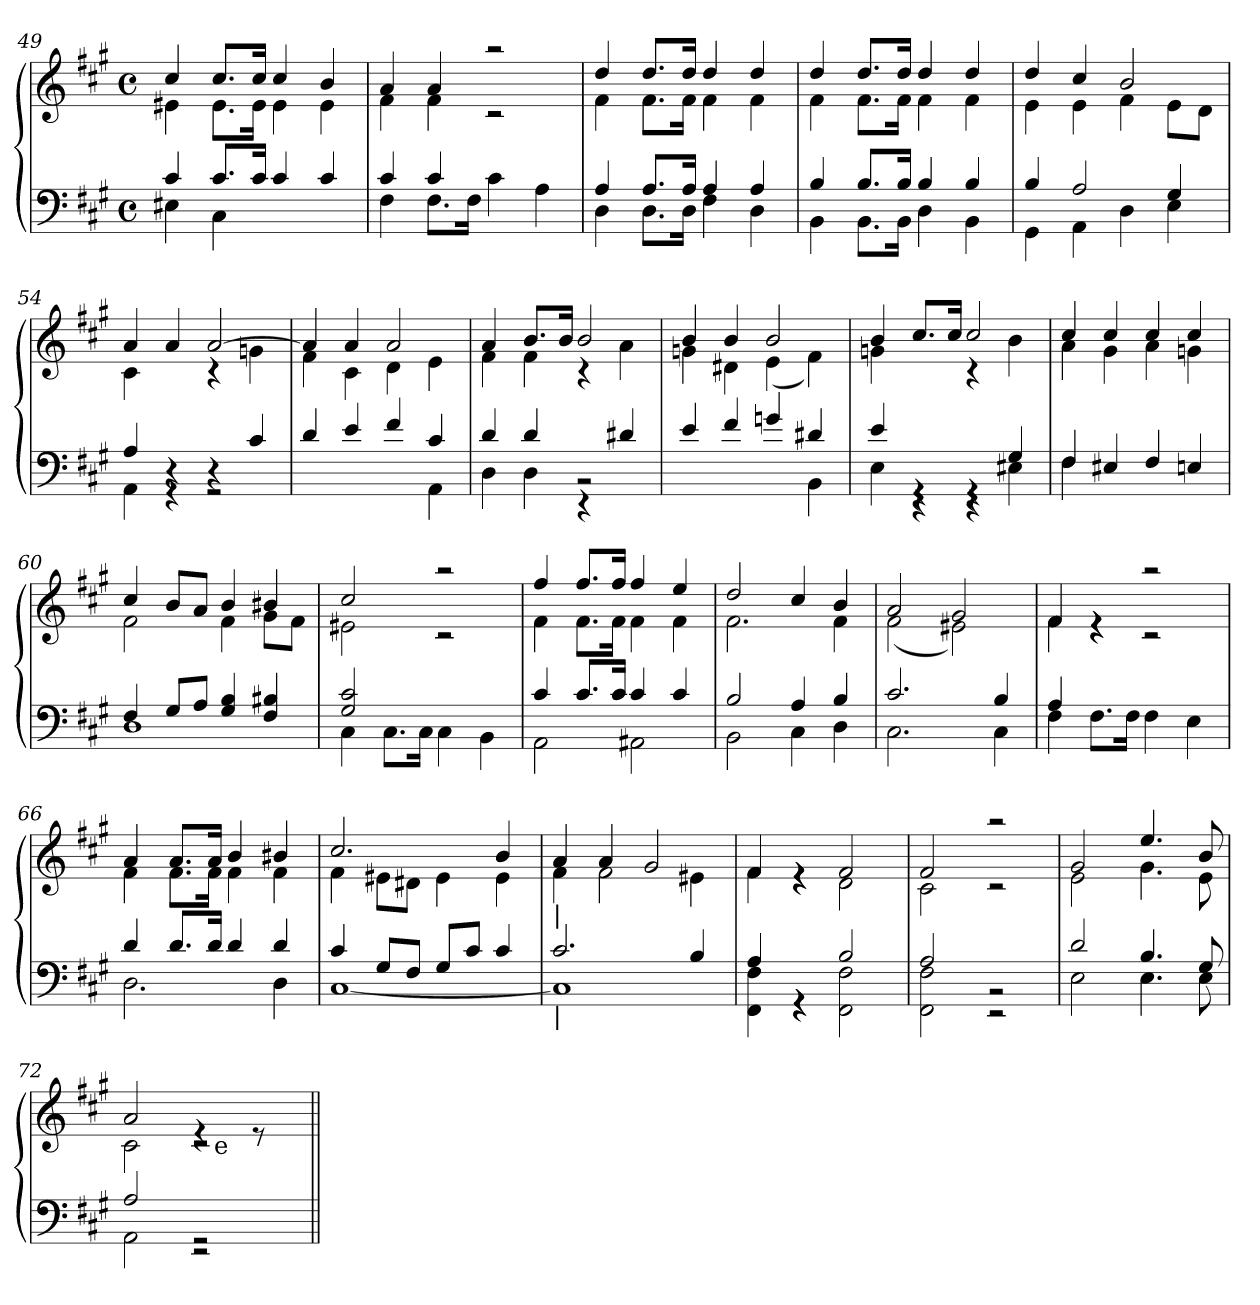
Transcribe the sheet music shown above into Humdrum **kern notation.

**kern	**kern
*part2	*part1
*staff2	*staff1
*clefF4	*clefG2
*k[f#c#g#]	*k[f#c#g#]
*A:	*A:
*M4/4	*M4/4
*met(c)	*met(c)
=49	=49
*^	*^
4c#/	4E#X\	4cc#/	4e#X\
8.c#/L	4C#\	8.cc#/L	8.e#\L
16c#/Jk	.	16cc#/Jk	16e#\Jk
4c#/	2ryy	4cc#/	4e#\
4c#/	.	4b/	4e#\
!!LO:LB:g=z	!!
=50	=50	=50	=50
4c#/	4F#\	4a/	4f#\
4c#/	8.F#\L	4a/	4f#\
.	16F#\Jk	.	.
2ryy	4c#\	2raa	2rc
.	4A\	.	.
=51	=51	=51	=51
4A/	4D\	4dd/	4f#\
8.A/L	8.D\L	8.dd/L	8.f#\L
16A/Jk	16D\Jk	16dd/Jk	16f#\Jk
4A/	4F#\	4dd/	4f#\
4A/	4D\	4dd/	4f#\
=52	=52	=52	=52
4B/	4BB\	4dd/	4f#\
8.B/L	8.BB\L	8.dd/L	8.f#\L
16B/Jk	16BB\Jk	16dd/Jk	16f#\Jk
4B/	4D\	4dd/	4f#\
4B/	4BB\	4dd/	4f#\
=53	=53	=53	=53
4B/	4GG#\	4dd/	4e\
2A/	4AA\	4cc#/	4e\
.	4D\	2b/	4f#\
4G#/	4E\	.	8e\L
.	.	.	8d\J
!!LO:PB:g=z	!!
=54	=54	=54	=54
4A/	4AA\	4a/	4c#\
4rC	4rFF	4a/	4ryy
4rC	2r	[<2a/	4rB
4c#/	.	.	4gn\
=55	=55	=55	=55
4d/	2.ryy	4a/]	4f#\
4e/	.	4a/	4c#\
4f#/	.	2a/	4d\
4c#/	4AA\	.	4e\
=56	=56	=56	=56
4d/	4D\	4a/	4f#\
4d/	4D\	8.b/L	4f#\
.	.	16b/Jk	.
4rEE	2r	2b/	4rB
4d#X/	.	.	4a\
=57	=57	=57	=57
4e/	2.ryy	4b/	4gn\
4f#/	.	4b/	4d#X\
4gn/	.	2b/	(>4e\
4d#X/	4BB\	.	4f#\)
!!LO:LB:g=z	!!
=58	=58	=58	=58
4e/	4E\	4b/	4gn\
4rEE	4rGG	8.cc#/L	4ryy
.	.	16cc#/Jk	.
4rEE	4rGG	2cc#/	4rB
4G#/	4E#X\	.	4b\
=59	=59	=59	=59
4F#/	4F#\	4cc#/	4a\
4E#X/	2.ryy	4cc#/	4g#\
4F#/	.	4cc#/	4a\
4En/	.	4cc#/	4gn\
=60	=60	=60	=60
4F#/	1D	4cc#/	2f#\
8G#/L	.	8b/L	.
8A/J	.	8a/J	.
4G#/ 4B/	.	4b/	4f#\
4F#/ 4B#X/	.	4b#X/	8g#\L
.	.	.	8f#\J
=61	=61	=61	=61
2G#/ 2c#/	4C#\	2cc#/	2e#X\
.	8.C#\L	.	.
.	16C#\Jk	.	.
2ryy	4C#\	2raa	2rc
.	4BB\	.	.
!!LO:LB:g=z	!!
=62	=62	=62	=62
4c#/	2AA\	4ff#/	4f#\
8.c#/L	.	8.ff#/L	8.f#\L
16c#/Jk	.	16ff#/Jk	16f#\Jk
4c#/	2AA#X\	4ff#/	4f#\
4c#/	.	4ee/	4f#\
=63	=63	=63	=63
2B/	2BB\	2dd/	2.f#\
4A/	4C#\	4cc#/	.
4B/	4D\	4b/	4f#\
=64	=64	=64	=64
2.c#/	2.C#\	2a/	(>2f#\
.	.	2g#/	2e#X\)
4B/	4C#\	.	.
=65	=65	=65	=65
4A/	4F#\	4f#/	4f#\
2.ryy	8.F#\L	4re	4re
.	16F#\Jk	.	.
.	4F#\	2raa	2rc
.	4E\	.	.
!!LO:LB:g=z	!!
=66	=66	=66	=66
4d/	2.D\	4a/	4f#\
8.d/L	.	8.a/L	8.f#\L
16d/Jk	.	16a/Jk	16f#\Jk
4d/	.	4b/	4f#\
4d/	4D\	4b#X/	4f#\
=67	=67	=67	=67
4c#/	[<1C#	2.cc#/	4f#\
8G#/L	.	.	8e#X\L
8F#/J	.	.	8d#X\J
8G#/L	.	.	4e#\
8c#/J	.	.	.
4c#/	.	4b/	4e#\
=68	=68	=68	=68
!	!	!LO:TX:b:t=|	!
!LO:TX:b:t=|	!	!	!
2.c#/	1C#]	4a/	4f#\
.	.	4a/	2f#\
.	.	2g#/	.
4B/	.	.	4e#X\
=69	=69	=69	=69
4A/	4FF#\ 4F#\	4f#/	4f#\
4rGG	4rGG	4re	4re
2B/	2FF#\ 2F#\	2f#/	2d\
!!LO:LB:g=z	!!
=70	=70	=70	=70
2A/	2FF#\ 2F#\	2f#/	2c#\
2rEE	2r	2raa	2rc
=71	=71	=71	=71
2d/	2E\	2g#/	2e\
4.B/	4.E\	4.ee/	4.g#\
8G#/	8E\	8b/	8e\
=72	=72	=72	=72
*	*	*	*^
2A/	2AA\	2a/	2c#\	2ryy
2rEE	2r	4re	2rc	16ryy
!	!	!	!	!LO:TX:b:t=e
.	.	.	.	4..ryy
.	.	8re	.	.
.	.	8ryy	.	.
*v	*v	*	*	*
*	*v	*v	*v
=||	=||
*-	*-
